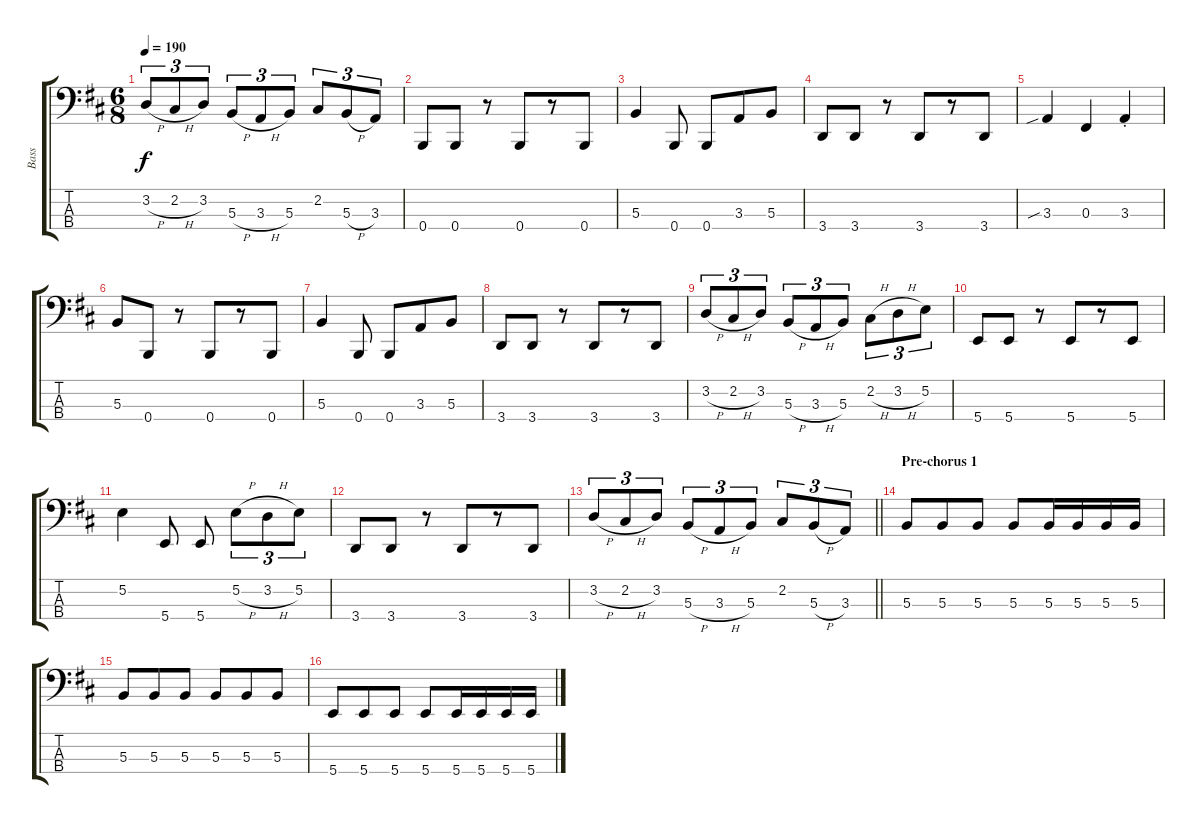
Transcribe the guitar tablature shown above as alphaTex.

\track ("Bass" "Bass") {instrument electricbasspick}
\staff {score tabs}
\tuning (E2 B1 Gb1 B0) {hide}
\ts (6 8)
\tempo 190
\clef f4
\ks bminor
3.2{h}.8{tu (3 2) dy f} 2.2{h}.8{tu (3 2)} 3.2.8{tu (3 2)} 5.3{h}.8{tu (3 2)} 3.3{h}.8{tu (3 2)} 5.3.8{tu (3 2)} 2.2.8{tu (3 2)} 5.3{h}.8{tu (3 2)} 3.3.8{tu (3 2)} |
0.4.8 0.4.8 r.8 0.4.8 r.8 0.4.8 |
5.3.4 0.4.8 0.4.8 3.3.8 5.3.8 |
3.4.8 3.4.8 r.8 3.4.8 r.8 3.4.8 |
3.3{sib}.4 0.3.4 3.3{st}.4 |
5.3.8 0.4.8 r.8 0.4.8 r.8 0.4.8 |
5.3.4 0.4.8 0.4.8 3.3.8 5.3.8 |
3.4.8 3.4.8 r.8 3.4.8 r.8 3.4.8 |
3.2{h}.8{tu (3 2)} 2.2{h}.8{tu (3 2)} 3.2.8{tu (3 2)} 5.3{h}.8{tu (3 2)} 3.3{h}.8{tu (3 2)} 5.3.8{tu (3 2)} 2.2{h}.8{tu (3 2)} 3.2{h}.8{tu (3 2)} 5.2.8{tu (3 2)} |
5.4.8 5.4.8 r.8 5.4.8 r.8 5.4.8 |
5.2.4 5.4.8 5.4.8 5.2{h}.8{tu (3 2)} 3.2{h}.8{tu (3 2)} 5.2.8{tu (3 2)} |
3.4.8 3.4.8 r.8 3.4.8 r.8 3.4.8 |
\barLineRight lightlight
3.2{h}.8{tu (3 2)} 2.2{h}.8{tu (3 2)} 3.2.8{tu (3 2)} 5.3{h}.8{tu (3 2)} 3.3{h}.8{tu (3 2)} 5.3.8{tu (3 2)} 2.2.8{tu (3 2)} 5.3{h}.8{tu (3 2)} 3.3.8{tu (3 2)} |
\section ("" "Pre-chorus 1")
5.3.8 5.3.8 5.3.8 5.3.8 5.3.16 5.3.16 5.3.16 5.3.16 |
5.3.8 5.3.8 5.3.8 5.3.8 5.3.8 5.3.8 |
5.4.8 5.4.8 5.4.8 5.4.8 5.4.16 5.4.16 5.4.16 5.4.16
